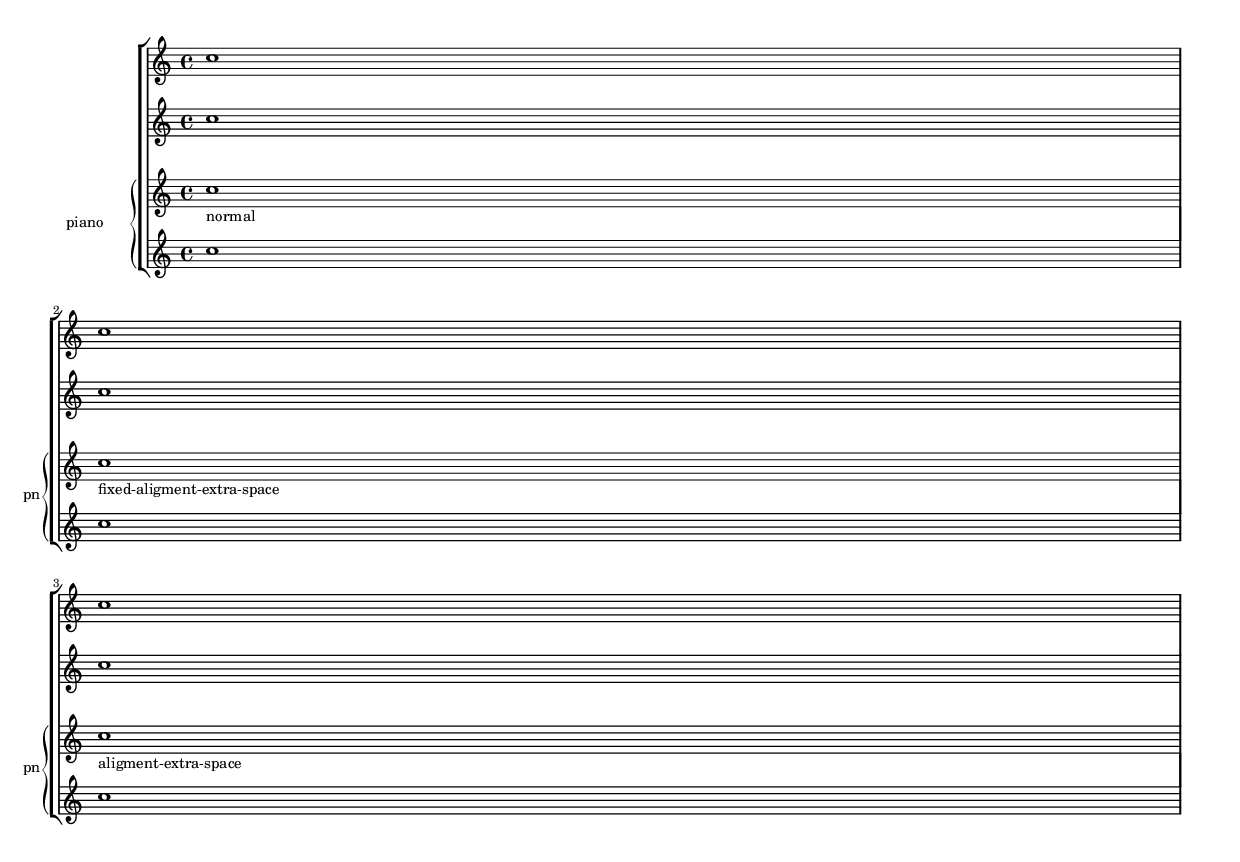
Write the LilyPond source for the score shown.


\header {

  texidoc = "By setting properties in @code{NonMusicalPaperColumn}, vertical
spacing of alignments can be adjusted per system.

By setting @code{alignment-extra-space} or
@code{fixed-alignment-extra-space} an individual system may be
stretched vertically.

For technical reasons, @code{overrideProperty} has to be used for
setting properties on individual object. @code{\override} in a
@code{\context} block may still be used for global overrides.

"

}

\version "2.7.13"

#(set-global-staff-size 13)

\relative c''
\new StaffGroup <<
  \new Staff {
    c1\break 
    c\break c\break
  }
  \new Staff { c1 c c }
  \new PianoStaff <<
    \new Voice  {
      \set PianoStaff.instrument = #"piano"
      \set PianoStaff.instr = #"pn"
      c1_"normal"
      
      \overrideProperty
      #"Score.NonMusicalPaperColumn"
      #'line-break-system-details
      #'((fixed-alignment-extra-space . 15))
      c_"fixed-aligment-extra-space"

      \overrideProperty
      #"Score.NonMusicalPaperColumn"
      #'line-break-system-details
      #'((alignment-extra-space . 15))
      c_"aligment-extra-space"
    }
    { c1 c c }
  >>
>>

